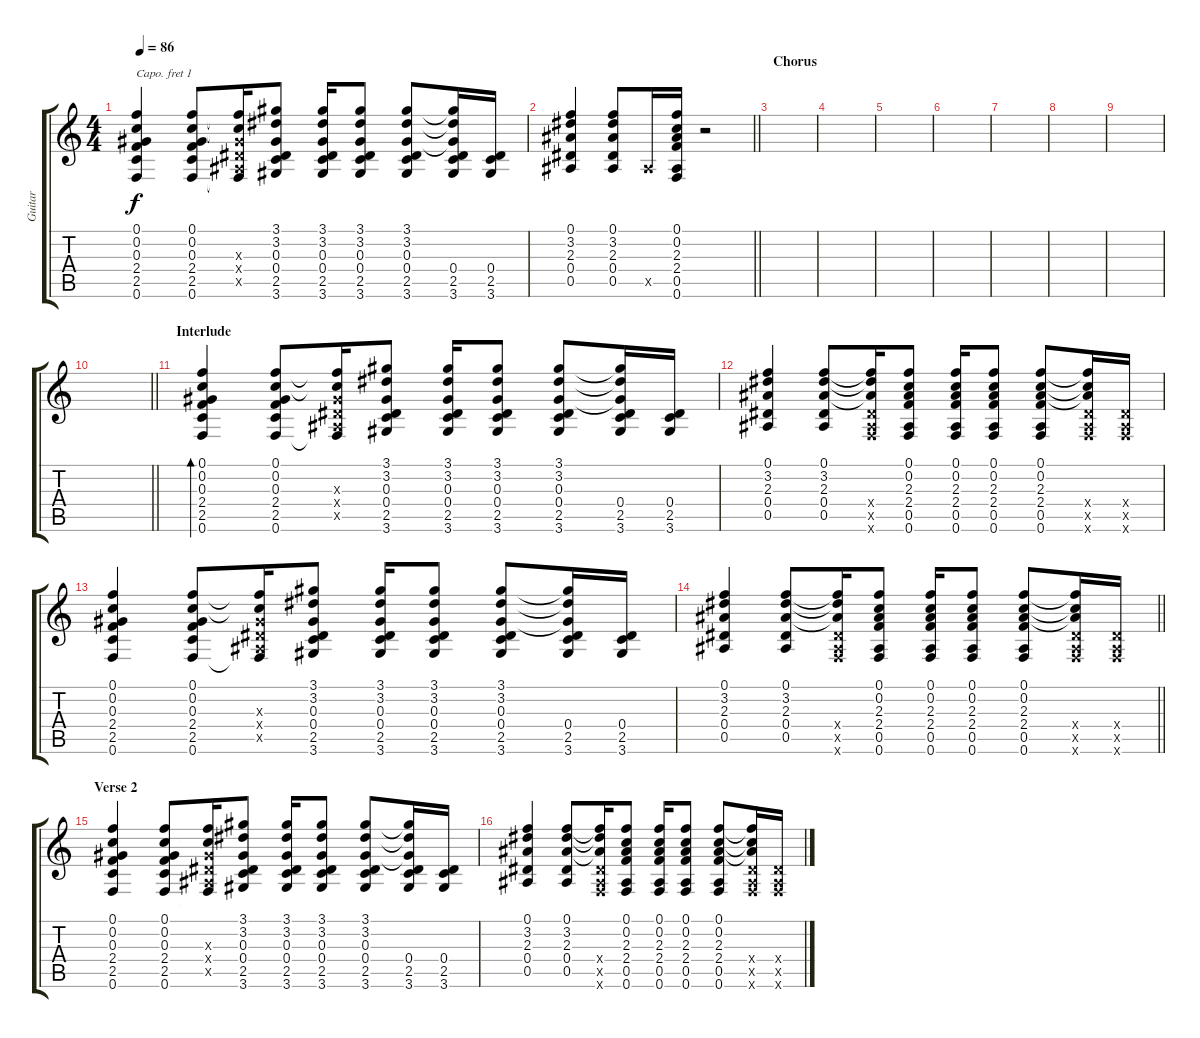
\track ("Guitar" "Guitar") {instrument acousticguitarsteel}
\staff {score tabs}
\capo 1
\tuning (E4 B3 G3 D3 A2 E2) {hide}
\ts (4 4)
\tempo 86
\clef g2
\ks c
(0.1 0.2 0.3 2.4 2.5 0.6).4{dy f} (0.1 0.2 0.3 2.4 2.5 0.6).8 (0.1{t} 0.2{t} 0.3{x} 0.4{x} 0.5{x} 0.6{t}).16 (3.1 3.2 0.3 0.4 2.5 3.6).8 (3.1 3.2 0.3 0.4 2.5 3.6).16 (3.1 3.2 0.3 0.4 2.5 3.6).8 (3.1 3.2 0.3 0.4 2.5 3.6).8 (3.1{t} 3.2{t} 0.3{t} 0.4 2.5 3.6).16 (0.4 2.5 3.6).16 |
\barLineRight lightlight
(0.1 3.2 2.3 0.4 0.5).4 (0.1 3.2 2.3 0.4 0.5).8 0.5{x}.16 (0.1 0.2 2.3 2.4 0.5 0.6).16 r.2 |
\section ("" "Chorus")
|
|
|
|
|
|
|
\barLineRight lightlight
|
\section ("" "Interlude")
(0.1 0.2 0.3 2.4 2.5 0.6).4{bd 60} (0.1 0.2 0.3 2.4 2.5 0.6).8 (0.1{t} 0.2{t} 0.3{x} 0.4{x} 0.5{x} 0.6{t}).16 (3.1 3.2 0.3 0.4 2.5 3.6).8 (3.1 3.2 0.3 0.4 2.5 3.6).16 (3.1 3.2 0.3 0.4 2.5 3.6).8 (3.1 3.2 0.3 0.4 2.5 3.6).8 (3.1{t} 3.2{t} 0.3{t} 0.4 2.5 3.6).16 (0.4 2.5 3.6).16 |
(0.1 3.2 2.3 0.4 0.5).4 (0.1 3.2 2.3 0.4 0.5).8 (0.1{t} 3.2{t} 2.3{t} 0.4{x} 0.5{x} 0.6{x}).16 (0.1 0.2 2.3 2.4 0.5 0.6).8 (0.1 0.2 2.3 2.4 0.5 0.6).16 (0.1 0.2 2.3 2.4 0.5 0.6).8 (0.1 0.2 2.3 2.4 0.5 0.6).8 (0.1{t} 0.2{t} 2.3{t} 0.4{x} 0.5{x} 0.6{x}).16 (0.4{x} 0.5{x} 0.6{x}).16 |
(0.1 0.2 0.3 2.4 2.5 0.6).4 (0.1 0.2 0.3 2.4 2.5 0.6).8 (0.1{t} 0.2{t} 0.3{x} 0.4{x} 0.5{x} 0.6{t}).16 (3.1 3.2 0.3 0.4 2.5 3.6).8 (3.1 3.2 0.3 0.4 2.5 3.6).16 (3.1 3.2 0.3 0.4 2.5 3.6).8 (3.1 3.2 0.3 0.4 2.5 3.6).8 (3.1{t} 3.2{t} 0.3{t} 0.4 2.5 3.6).16 (0.4 2.5 3.6).16 |
\barLineRight lightlight
(0.1 3.2 2.3 0.4 0.5).4 (0.1 3.2 2.3 0.4 0.5).8 (0.1{t} 3.2{t} 2.3{t} 0.4{x} 0.5{x} 0.6{x}).16 (0.1 0.2 2.3 2.4 0.5 0.6).8 (0.1 0.2 2.3 2.4 0.5 0.6).16 (0.1 0.2 2.3 2.4 0.5 0.6).8 (0.1 0.2 2.3 2.4 0.5 0.6).8 (0.1{t} 0.2{t} 2.3{t} 0.4{x} 0.5{x} 0.6{x}).16 (0.4{x} 0.5{x} 0.6{x}).16 |
\section ("" "Verse 2")
(0.1 0.2 0.3 2.4 2.5 0.6).4 (0.1 0.2 0.3 2.4 2.5 0.6).8 (0.1{t} 0.2{t} 0.3{x} 0.4{x} 0.5{x} 0.6{t}).16 (3.1 3.2 0.3 0.4 2.5 3.6).8 (3.1 3.2 0.3 0.4 2.5 3.6).16 (3.1 3.2 0.3 0.4 2.5 3.6).8 (3.1 3.2 0.3 0.4 2.5 3.6).8 (3.1{t} 3.2{t} 0.3{t} 0.4 2.5 3.6).16 (0.4 2.5 3.6).16 |
(0.1 3.2 2.3 0.4 0.5).4 (0.1 3.2 2.3 0.4 0.5).8 (0.1{t} 3.2{t} 2.3{t} 0.4{x} 0.5{x} 0.6{x}).16 (0.1 0.2 2.3 2.4 0.5 0.6).8 (0.1 0.2 2.3 2.4 0.5 0.6).16 (0.1 0.2 2.3 2.4 0.5 0.6).8 (0.1 0.2 2.3 2.4 0.5 0.6).8 (0.1{t} 0.2{t} 2.3{t} 0.4{x} 0.5{x} 0.6{x}).16 (0.4{x} 0.5{x} 0.6{x}).16
